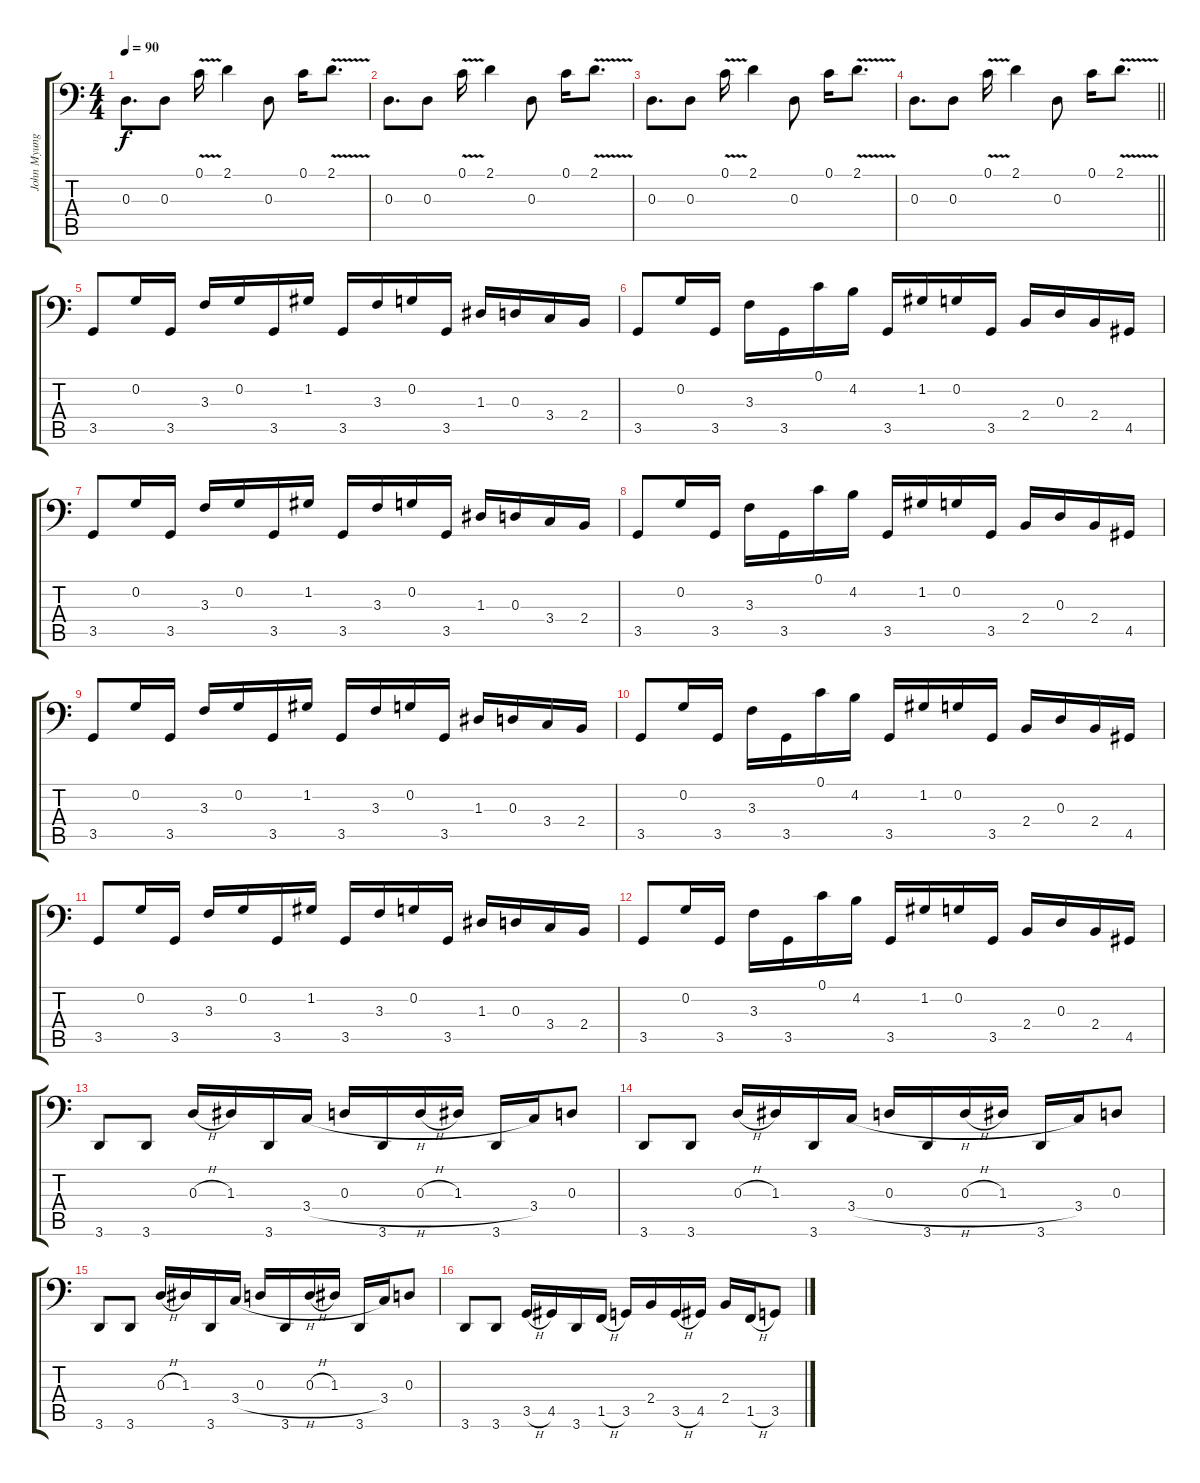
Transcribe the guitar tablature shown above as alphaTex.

\track ("John Myung" "John Myung") {instrument electricbassfinger}
\staff {score tabs}
\tuning (C3 G2 D2 A1 E1 B0) {hide}
\ts (4 4)
\tempo 90
\clef f4
\ks c
0.3.8{d dy f} 0.3.8 0.1{v}.16 2.1.4 0.3.8 0.1.16 2.1{v}.8{d} |
0.3.8{d} 0.3.8 0.1{v}.16 2.1.4 0.3.8 0.1.16 2.1{v}.8{d} |
0.3.8{d} 0.3.8 0.1{v}.16 2.1.4 0.3.8 0.1.16 2.1{v}.8{d} |
\barLineRight lightlight
0.3.8{d} 0.3.8 0.1{v}.16 2.1.4 0.3.8 0.1.16 2.1{v}.8{d} |
3.5.8 0.2.16 3.5.16 3.3.16 0.2.16 3.5.16 1.2.16 3.5.16 3.3.16 0.2.16 3.5.16 1.3.16 0.3.16 3.4.16 2.4.16 |
3.5.8 0.2.16 3.5.16 3.3.16 3.5.16 0.1.16 4.2.16 3.5.16 1.2.16 0.2.16 3.5.16 2.4.16 0.3.16 2.4.16 4.5.16 |
3.5.8 0.2.16 3.5.16 3.3.16 0.2.16 3.5.16 1.2.16 3.5.16 3.3.16 0.2.16 3.5.16 1.3.16 0.3.16 3.4.16 2.4.16 |
3.5.8 0.2.16 3.5.16 3.3.16 3.5.16 0.1.16 4.2.16 3.5.16 1.2.16 0.2.16 3.5.16 2.4.16 0.3.16 2.4.16 4.5.16 |
3.5.8 0.2.16 3.5.16 3.3.16 0.2.16 3.5.16 1.2.16 3.5.16 3.3.16 0.2.16 3.5.16 1.3.16 0.3.16 3.4.16 2.4.16 |
3.5.8 0.2.16 3.5.16 3.3.16 3.5.16 0.1.16 4.2.16 3.5.16 1.2.16 0.2.16 3.5.16 2.4.16 0.3.16 2.4.16 4.5.16 |
3.5.8 0.2.16 3.5.16 3.3.16 0.2.16 3.5.16 1.2.16 3.5.16 3.3.16 0.2.16 3.5.16 1.3.16 0.3.16 3.4.16 2.4.16 |
3.5.8 0.2.16 3.5.16 3.3.16 3.5.16 0.1.16 4.2.16 3.5.16 1.2.16 0.2.16 3.5.16 2.4.16 0.3.16 2.4.16 4.5.16 |
3.6.8 3.6.8 0.3{h}.16 1.3.16 3.6.16 3.4{h}.16 0.3.16 3.6.16 0.3{h}.16 1.3.16 3.6.16 3.4.16 0.3.8 |
3.6.8 3.6.8 0.3{h}.16 1.3.16 3.6.16 3.4{h}.16 0.3.16 3.6.16 0.3{h}.16 1.3.16 3.6.16 3.4.16 0.3.8 |
3.6.8 3.6.8 0.3{h}.16 1.3.16 3.6.16 3.4{h}.16 0.3.16 3.6.16 0.3{h}.16 1.3.16 3.6.16 3.4.16 0.3.8 |
3.6.8 3.6.8 3.5{h}.16 4.5.16 3.6.16 1.5{h}.16 3.5.16 2.4.16 3.5{h}.16 4.5.16 2.4.16 1.5{h}.16 3.5.8
